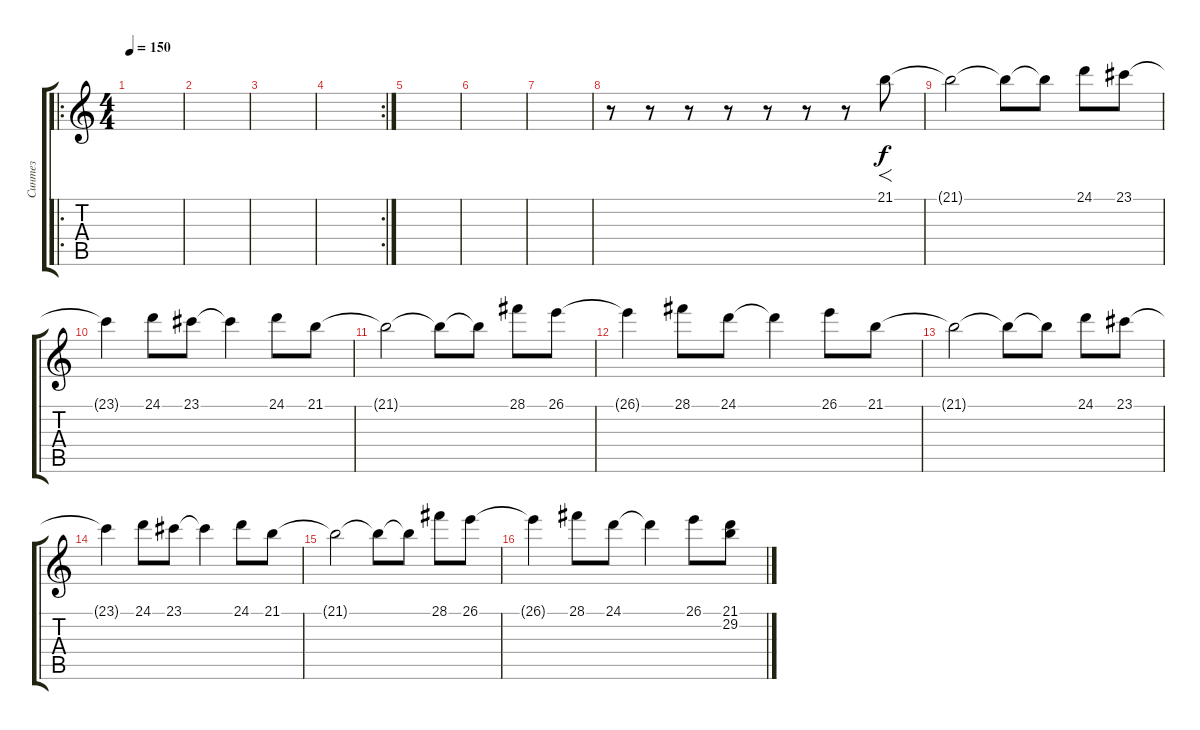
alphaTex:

\track ("Синтез" "Синтез") {instrument lead1square}
\staff {score tabs}
\tuning (D4 A3 F3 C3 G2 D2) {hide}
\ro
\ts (4 4)
\section ("" "")
\tempo 150
\clef g2
\ks c
|
|
|
\rc 2
|
|
|
|
r.8 r.8 r.8 r.8 r.8 r.8 r.8 21.1.8{f} |
21.1{t}.2 21.1{t}.8 21.1{t}.8 24.1.8 23.1.8 |
23.1{t}.4 24.1.8 23.1.8 23.1{t}.4 24.1.8 21.1.8 |
21.1{t}.2 21.1{t}.8 21.1{t}.8 28.1.8 26.1.8 |
26.1{t}.4 28.1.8 24.1.8 24.1{t}.4 26.1.8 21.1.8 |
21.1{t}.2 21.1{t}.8 21.1{t}.8 24.1.8 23.1.8 |
23.1{t}.4 24.1.8 23.1.8 23.1{t}.4 24.1.8 21.1.8 |
21.1{t}.2 21.1{t}.8 21.1{t}.8 28.1.8 26.1.8 |
26.1{t}.4 28.1.8 24.1.8 24.1{t}.4 26.1.8 (21.1 29.2).8
